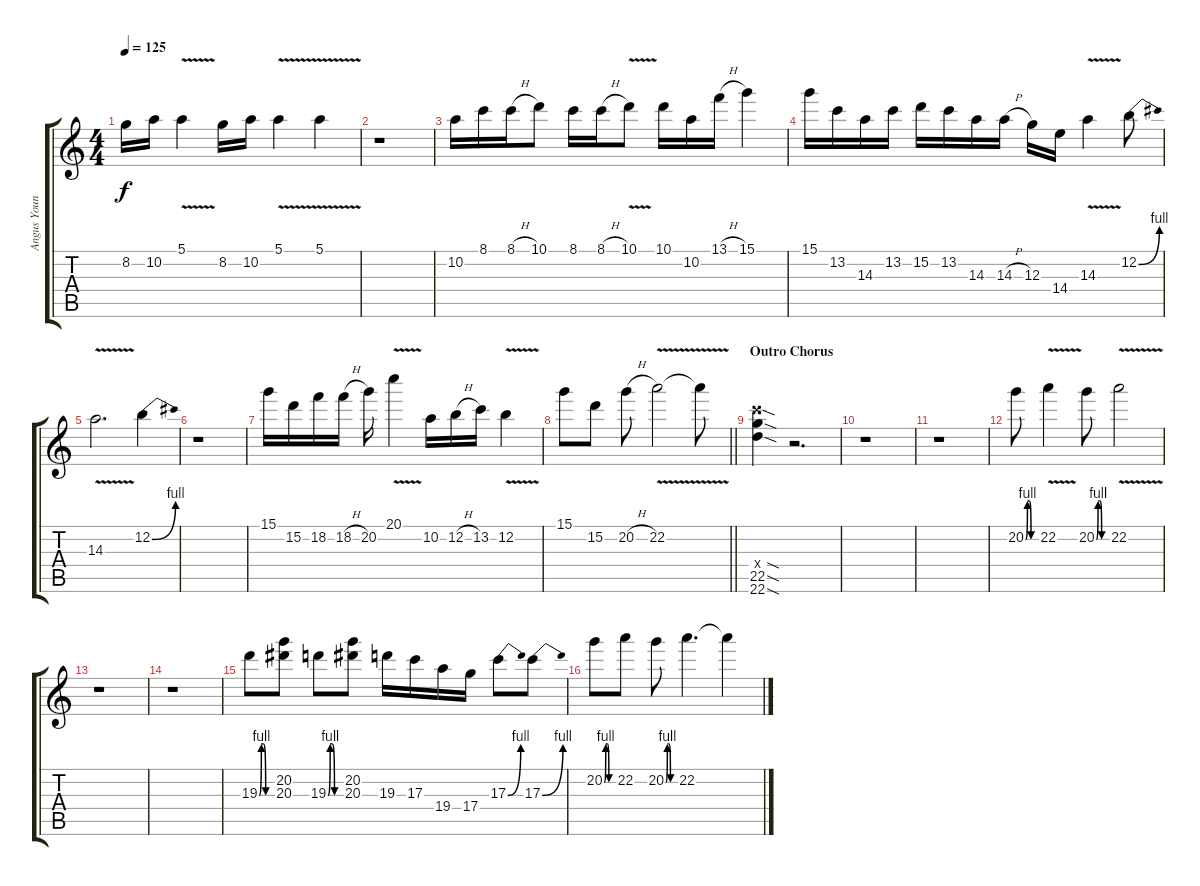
\track ("Angus Young" "Angus Youn") {instrument distortionguitar}
\staff {score tabs}
\tuning (E4 B3 G3 D3 A2 E2) {hide}
\ts (4 4)
\tempo 125
\clef g2
\ks c
8.2.16{dy f} 10.2.16 5.1{v}.4 8.2.16 10.2.16 5.1{v}.4 5.1{v}.4 |
r.1 |
10.2.16 8.1.16 8.1{h}.16 10.1.8 8.1.16 8.1{h}.16 10.1{v}.8 10.1.16 10.2.16 13.1{h}.16 15.1.4 |
15.1.16 13.2.16 14.3.16 13.2.16 15.2.16 13.2.16 14.3.16 14.3{h}.16 12.3.16 14.4.16 14.3{v}.4 12.2{be (bend 0 0 60 4)}.8 |
14.3{v}.2{d} 12.2{be (bend 0 0 60 4)}.4 |
r.1 |
15.1.16 15.2.16 18.2.16 18.2{h}.16 20.2.16 20.1{v}.4 10.2.16 12.2{h}.16 13.2.16 12.2{v}.4 |
\barLineRight lightlight
15.1.8 15.2.8 20.2{h}.8 22.2{v}.2 22.2{t}.8 |
\section ("" "Outro Chorus")
(22.4{sod x} 22.5{sod} 22.6{sod}).4 r.2{d} |
r.1 |
r.1 |
20.2{be (custom 0 0 10 4 20 4 30 0 60 0)}.8 22.2{v}.4 20.2{be (custom 0 0 10 4 20 4 30 0 60 0)}.8 22.2{v}.2 |
r.1 |
r.1 |
19.3{be (custom 0 0 10 4 20 4 30 0 60 0)}.8 (20.2 20.3).8 19.3{be (custom 0 0 10 4 20 4 30 0 60 0)}.8 (20.2 20.3).8 19.3.16 17.3.16 19.4.16 17.4.16 17.3{be (bend 0 0 60 4)}.8 17.3{be (bend 0 0 60 4)}.8 |
20.2{be (custom 0 0 10 4 20 4 30 0 60 0)}.8 22.2.8 20.2{be (custom 0 0 10 4 20 4 30 0 60 0)}.8 22.2.4{d} 22.2{t}.4
